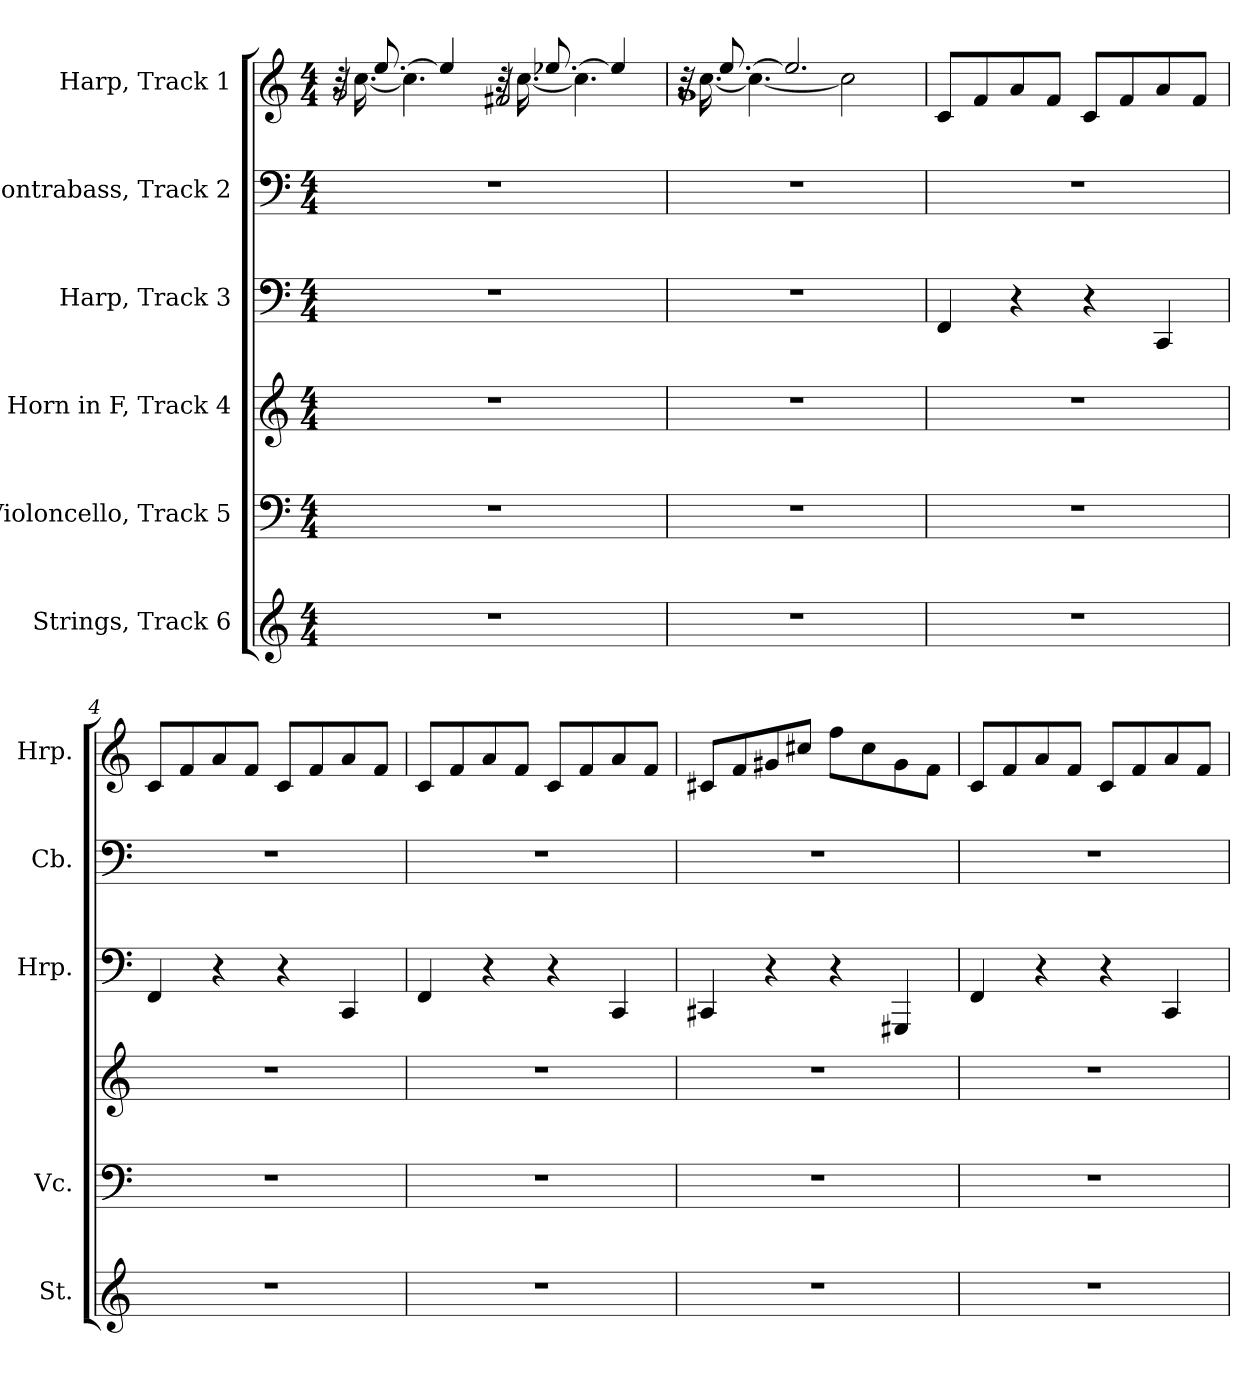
**kern	**kern	**kern	**kern	**kern	**kern
*part6	*part5	*part4	*part3	*part2	*part1
*staff6	*staff5	*staff4	*staff3	*staff2	*staff1
*I"Strings, Track 6	*I"Violoncello, Track 5	*I"Horn in F, Track 4	*I"Harp, Track 3	*I"Contrabass, Track 2	*I"Harp, Track 1
*I'St.	*I'Vc.	*	*I'Hrp.	*I'Cb.	*I'Hrp.
*clefG2	*clefF4	*clefG2	*clefF4	*clefF4	*clefG2
*	*	*ITrd4c7	*	*ITrd7c12	*
*k[]	*k[]	*k[b-]	*k[]	*k[]	*k[]
*M4/4	*M4/4	*M4/4	*M4/4	*M4/4	*M4/4
*MM117	*MM117	*MM117	*MM117	*MM117	*MM117
=1	=1	=1	=1	=1	=1
*	*	*	*	*	*^
*	*	*	*	*	*	*^
1r	1r	1r	1r	1r	16r	32r	2g/
.	.	.	.	.	.	[16.cc\	.
.	.	.	.	.	[8.ee/	.	.
.	.	.	.	.	.	4.cc\]	.
.	.	.	.	.	4ee/]	.	.
.	.	.	.	.	16r	32r	2f#X/
.	.	.	.	.	.	[16.cc\	.
.	.	.	.	.	[8.ee-X/	.	.
.	.	.	.	.	.	4.cc\]	.
.	.	.	.	.	4ee-/]	.	.
=2	=2	=2	=2	=2	=2	=2	=2
1r	1r	1r	1r	1r	16r	32r	1g
.	.	.	.	.	.	[16.cc\	.
.	.	.	.	.	[8.ee/	.	.
.	.	.	.	.	.	4.cc\_	.
.	.	.	.	.	2.ee/]	.	.
.	.	.	.	.	.	2cc\]	.
*	*	*	*	*	*v	*v	*v
=3	=3	=3	=3	=3	=3
1r	1r	1r	4FF/	1r	8c/L
.	.	.	.	.	8f/
.	.	.	4r	.	8a/
.	.	.	.	.	8f/J
.	.	.	4r	.	8c/L
.	.	.	.	.	8f/
.	.	.	4CC/	.	8a/
.	.	.	.	.	8f/J
!!LO:LB:g=z
=4	=4	=4	=4	=4	=4
1r	1r	1r	4FF/	1r	8c/L
.	.	.	.	.	8f/
.	.	.	4r	.	8a/
.	.	.	.	.	8f/J
.	.	.	4r	.	8c/L
.	.	.	.	.	8f/
.	.	.	4CC/	.	8a/
.	.	.	.	.	8f/J
=5	=5	=5	=5	=5	=5
1r	1r	1r	4FF/	1r	8c/L
.	.	.	.	.	8f/
.	.	.	4r	.	8a/
.	.	.	.	.	8f/J
.	.	.	4r	.	8c/L
.	.	.	.	.	8f/
.	.	.	4CC/	.	8a/
.	.	.	.	.	8f/J
=6	=6	=6	=6	=6	=6
1r	1r	1r	4CC#X/	1r	8c#X/L
.	.	.	.	.	8f/
.	.	.	4r	.	8g#X/
.	.	.	.	.	8cc#X/J
.	.	.	4r	.	8ff\L
.	.	.	.	.	8cc#\
.	.	.	4GGG#X/	.	8g#\
.	.	.	.	.	8f\J
=7	=7	=7	=7	=7	=7
1r	1r	1r	4FF/	1r	8c/L
.	.	.	.	.	8f/
.	.	.	4r	.	8a/
.	.	.	.	.	8f/J
.	.	.	4r	.	8c/L
.	.	.	.	.	8f/
.	.	.	4CC/	.	8a/
.	.	.	.	.	8f/J
=	=	=	=	=	=
*-	*-	*-	*-	*-	*-
